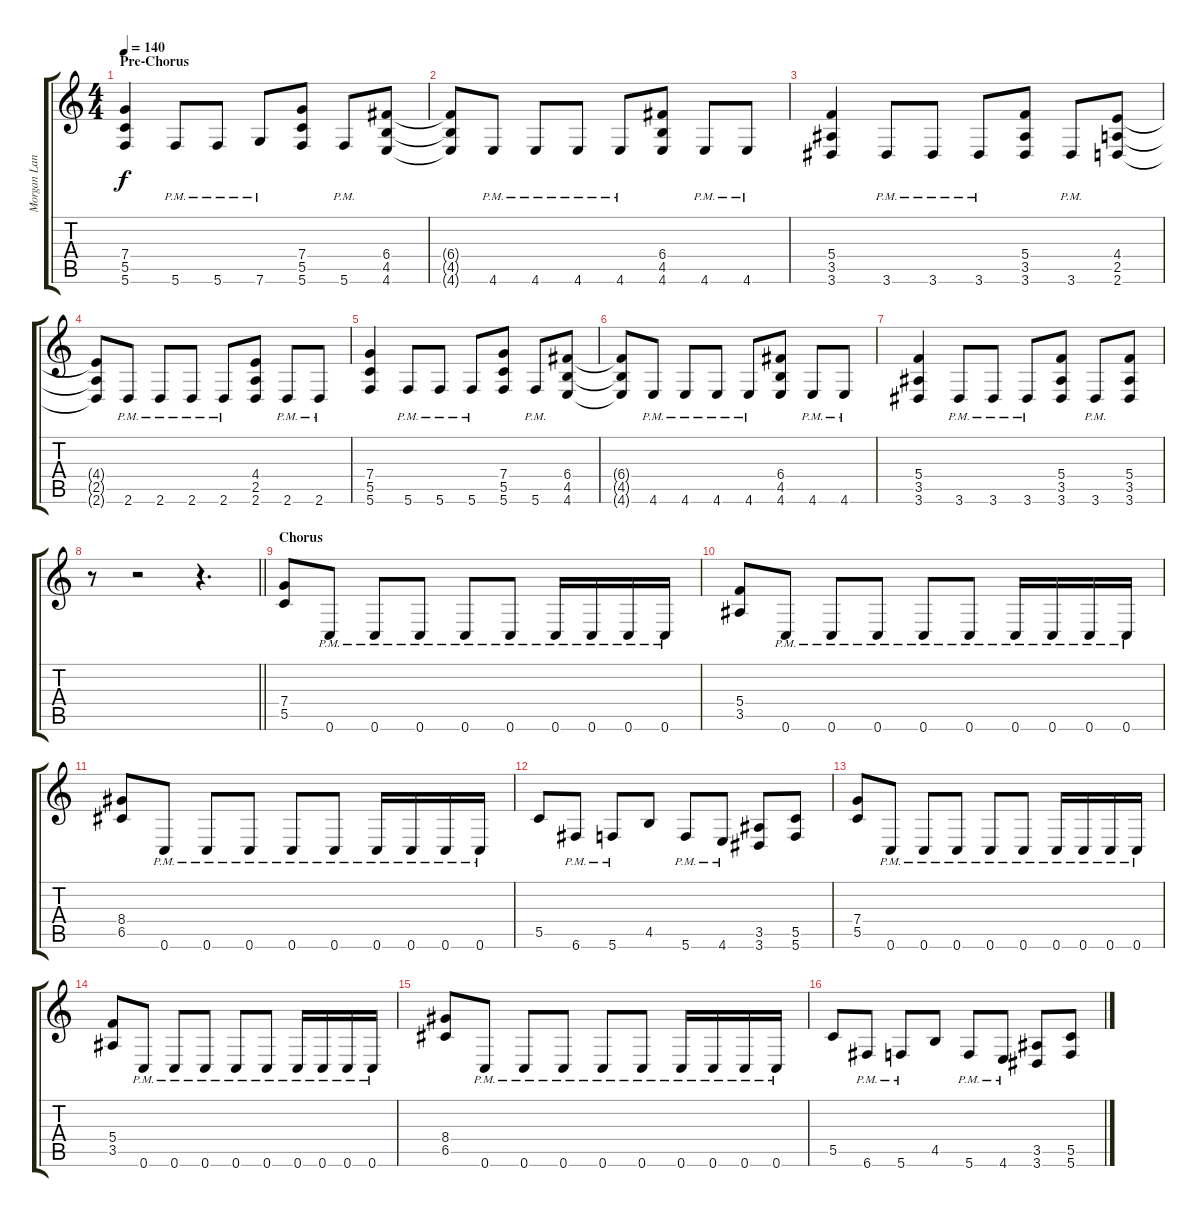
\track ("Morgan Lander" "Morgan Lan") {instrument distortionguitar}
\staff {score tabs}
\tuning (D4 A3 F3 C3 G2 C2) {hide}
\ts (4 4)
\section ("" "Pre-Chorus")
\tempo 140
\clef g2
\ks c
(7.4 5.5 5.6).4{dy f} 5.6{pm}.8 5.6{pm}.8 7.6{pm}.8 (7.4 5.5 5.6).8 5.6{pm}.8 (6.4 4.5 4.6).8 |
(6.4{t} 4.5{t} 4.6{t}).8 4.6{pm}.8 4.6{pm}.8 4.6{pm}.8 4.6{pm}.8 (6.4 4.5 4.6).8 4.6{pm}.8 4.6{pm}.8 |
(5.4 3.5 3.6).4 3.6{pm}.8 3.6{pm}.8 3.6{pm}.8 (5.4 3.5 3.6).8 3.6{pm}.8 (4.4 2.5 2.6).8 |
(4.4{t} 2.5{t} 2.6{t}).8 2.6{pm}.8 2.6{pm}.8 2.6{pm}.8 2.6{pm}.8 (4.4 2.5 2.6).8 2.6{pm}.8 2.6{pm}.8 |
(7.4 5.5 5.6).4 5.6{pm}.8 5.6{pm}.8 5.6{pm}.8 (7.4 5.5 5.6).8 5.6{pm}.8 (6.4 4.5 4.6).8 |
(6.4{t} 4.5{t} 4.6{t}).8 4.6{pm}.8 4.6{pm}.8 4.6{pm}.8 4.6{pm}.8 (6.4 4.5 4.6).8 4.6{pm}.8 4.6{pm}.8 |
(5.4 3.5 3.6).4 3.6{pm}.8 3.6{pm}.8 3.6{pm}.8 (5.4 3.5 3.6).8 3.6{pm}.8 (5.4 3.5 3.6).8 |
\barLineRight lightlight
r.8 r.2 r.4{d} |
\section ("" "Chorus")
(7.4 5.5).8 0.6{pm}.8 0.6{pm}.8 0.6{pm}.8 0.6{pm}.8 0.6{pm}.8 0.6{pm}.16 0.6{pm}.16 0.6{pm}.16 0.6{pm}.16 |
(5.4 3.5).8 0.6{pm}.8 0.6{pm}.8 0.6{pm}.8 0.6{pm}.8 0.6{pm}.8 0.6{pm}.16 0.6{pm}.16 0.6{pm}.16 0.6{pm}.16 |
(8.4 6.5).8 0.6{pm}.8 0.6{pm}.8 0.6{pm}.8 0.6{pm}.8 0.6{pm}.8 0.6{pm}.16 0.6{pm}.16 0.6{pm}.16 0.6{pm}.16 |
5.5.8 6.6{pm}.8 5.6{pm}.8 4.5.8 5.6{pm}.8 4.6{pm}.8 (3.5 3.6).8 (5.5 5.6).8 |
(7.4 5.5).8 0.6{pm}.8 0.6{pm}.8 0.6{pm}.8 0.6{pm}.8 0.6{pm}.8 0.6{pm}.16 0.6{pm}.16 0.6{pm}.16 0.6{pm}.16 |
(5.4 3.5).8 0.6{pm}.8 0.6{pm}.8 0.6{pm}.8 0.6{pm}.8 0.6{pm}.8 0.6{pm}.16 0.6{pm}.16 0.6{pm}.16 0.6{pm}.16 |
(8.4 6.5).8 0.6{pm}.8 0.6{pm}.8 0.6{pm}.8 0.6{pm}.8 0.6{pm}.8 0.6{pm}.16 0.6{pm}.16 0.6{pm}.16 0.6{pm}.16 |
5.5.8 6.6{pm}.8 5.6{pm}.8 4.5.8 5.6{pm}.8 4.6{pm}.8 (3.5 3.6).8 (5.5 5.6).8
